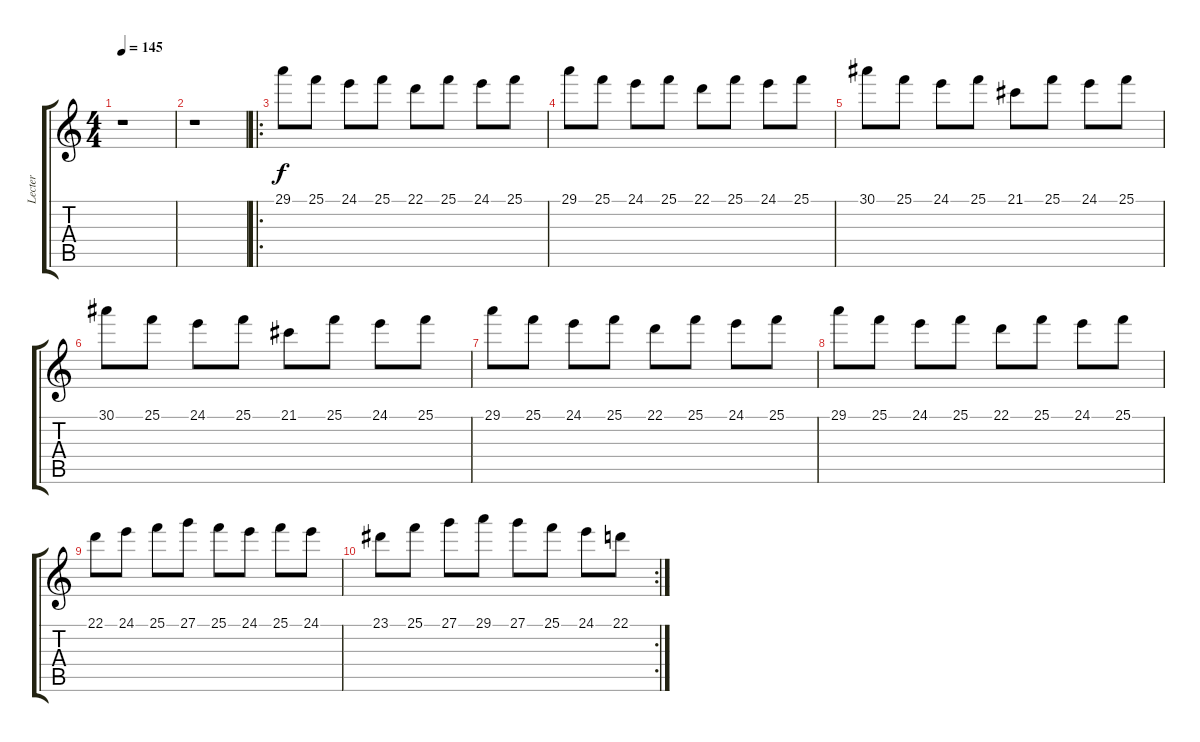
\track ("Lecter" "Lecter") {instrument stringensemble1}
\staff {score tabs}
\tuning (E4 B3 G3 D3 A2 E2) {hide}
\ts (4 4)
\tempo 145
\clef g2
\ks c
r.1{dy f} |
r.1 |
\ro
29.1.8 25.1.8 24.1.8 25.1.8 22.1.8 25.1.8 24.1.8 25.1.8 |
29.1.8 25.1.8 24.1.8 25.1.8 22.1.8 25.1.8 24.1.8 25.1.8 |
30.1.8 25.1.8 24.1.8 25.1.8 21.1.8 25.1.8 24.1.8 25.1.8 |
30.1.8 25.1.8 24.1.8 25.1.8 21.1.8 25.1.8 24.1.8 25.1.8 |
29.1.8 25.1.8 24.1.8 25.1.8 22.1.8 25.1.8 24.1.8 25.1.8 |
29.1.8 25.1.8 24.1.8 25.1.8 22.1.8 25.1.8 24.1.8 25.1.8 |
22.1.8 24.1.8 25.1.8 27.1.8 25.1.8 24.1.8 25.1.8 24.1.8 |
\rc 2
23.1.8 25.1.8 27.1.8 29.1.8 27.1.8 25.1.8 24.1.8 22.1.8
